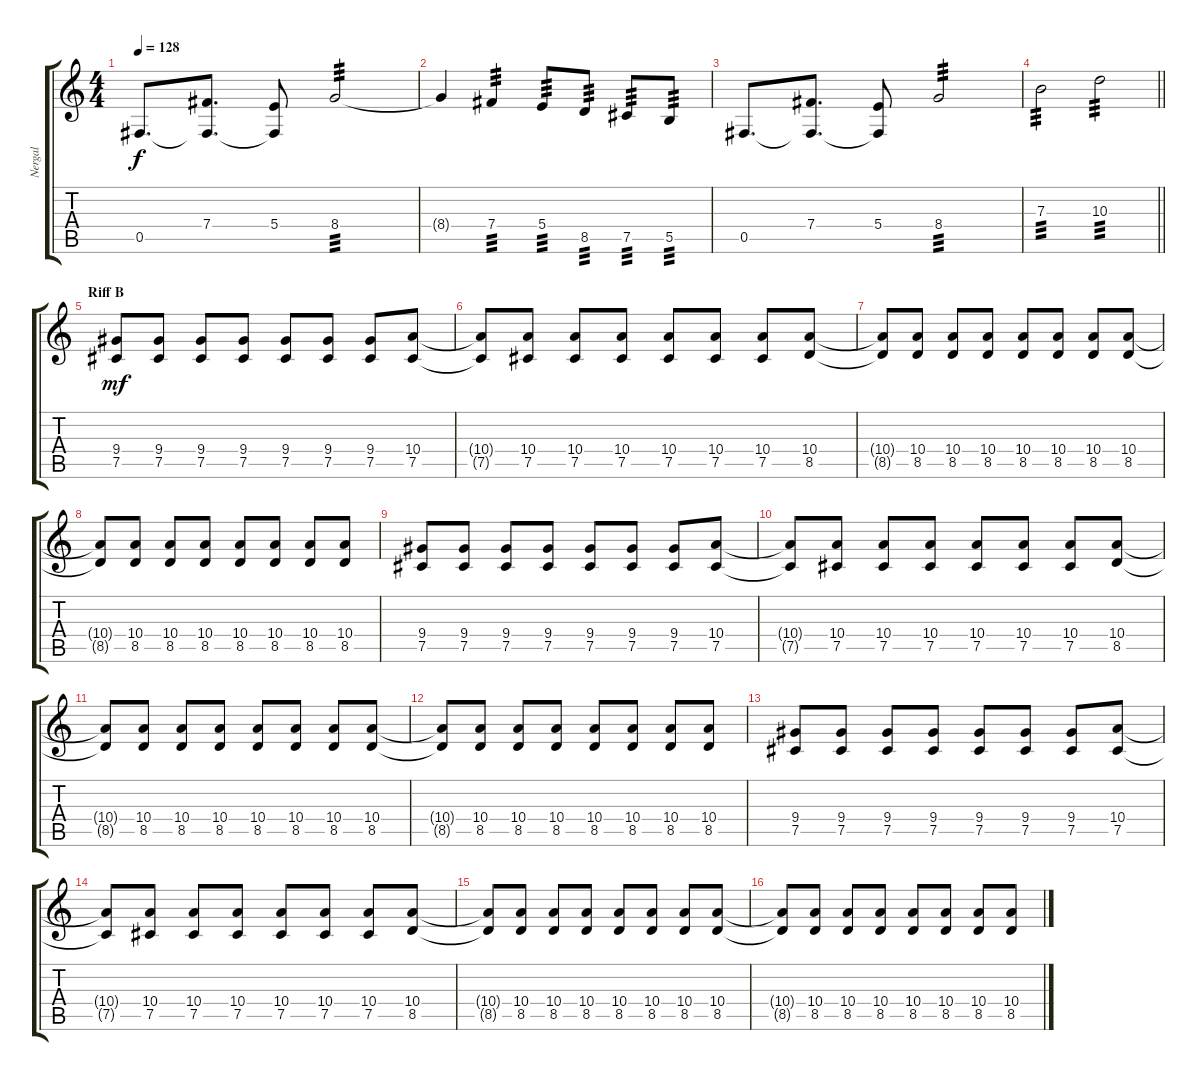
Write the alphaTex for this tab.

\track ("Nergal " "Nergal ") {instrument distortionguitar}
\staff {score tabs}
\tuning (Db4 Ab3 E3 B2 Gb2 Db2) {hide}
\ts (4 4)
\tempo 128
\clef g2
\ks c
0.5.8{d dy f} (7.4 0.5{t}).8{d} (5.4 0.5{t}).8 8.4.2{tp 3} |
8.4{t}.4 7.4.4{tp 3} 5.4.8{tp 3} 8.5.8{tp 3} 7.5.8{tp 3} 5.5.8{tp 3} |
0.5.8{d} (7.4 0.5{t}).8{d} (5.4 0.5{t}).8 8.4.2{tp 3} |
\barLineRight lightlight
7.3.2{tp 3} 10.3.2{tp 3} |
\section ("" "Riff B")
(9.4 7.5).8{dy mf} (9.4 7.5).8 (9.4 7.5).8 (9.4 7.5).8 (9.4 7.5).8 (9.4 7.5).8 (9.4 7.5).8 (10.4 7.5).8 |
(10.4{t} 7.5{t}).8 (10.4 7.5).8 (10.4 7.5).8 (10.4 7.5).8 (10.4 7.5).8 (10.4 7.5).8 (10.4 7.5).8 (10.4 8.5).8 |
(10.4{t} 8.5{t}).8 (10.4 8.5).8 (10.4 8.5).8 (10.4 8.5).8 (10.4 8.5).8 (10.4 8.5).8 (10.4 8.5).8 (10.4 8.5).8 |
(10.4{t} 8.5{t}).8 (10.4 8.5).8 (10.4 8.5).8 (10.4 8.5).8 (10.4 8.5).8 (10.4 8.5).8 (10.4 8.5).8 (10.4 8.5).8 |
(9.4 7.5).8 (9.4 7.5).8 (9.4 7.5).8 (9.4 7.5).8 (9.4 7.5).8 (9.4 7.5).8 (9.4 7.5).8 (10.4 7.5).8 |
(10.4{t} 7.5{t}).8 (10.4 7.5).8 (10.4 7.5).8 (10.4 7.5).8 (10.4 7.5).8 (10.4 7.5).8 (10.4 7.5).8 (10.4 8.5).8 |
(10.4{t} 8.5{t}).8 (10.4 8.5).8 (10.4 8.5).8 (10.4 8.5).8 (10.4 8.5).8 (10.4 8.5).8 (10.4 8.5).8 (10.4 8.5).8 |
(10.4{t} 8.5{t}).8 (10.4 8.5).8 (10.4 8.5).8 (10.4 8.5).8 (10.4 8.5).8 (10.4 8.5).8 (10.4 8.5).8 (10.4 8.5).8 |
(9.4 7.5).8 (9.4 7.5).8 (9.4 7.5).8 (9.4 7.5).8 (9.4 7.5).8 (9.4 7.5).8 (9.4 7.5).8 (10.4 7.5).8 |
(10.4{t} 7.5{t}).8 (10.4 7.5).8 (10.4 7.5).8 (10.4 7.5).8 (10.4 7.5).8 (10.4 7.5).8 (10.4 7.5).8 (10.4 8.5).8 |
(10.4{t} 8.5{t}).8 (10.4 8.5).8 (10.4 8.5).8 (10.4 8.5).8 (10.4 8.5).8 (10.4 8.5).8 (10.4 8.5).8 (10.4 8.5).8 |
(10.4{t} 8.5{t}).8 (10.4 8.5).8 (10.4 8.5).8 (10.4 8.5).8 (10.4 8.5).8 (10.4 8.5).8 (10.4 8.5).8 (10.4 8.5).8
